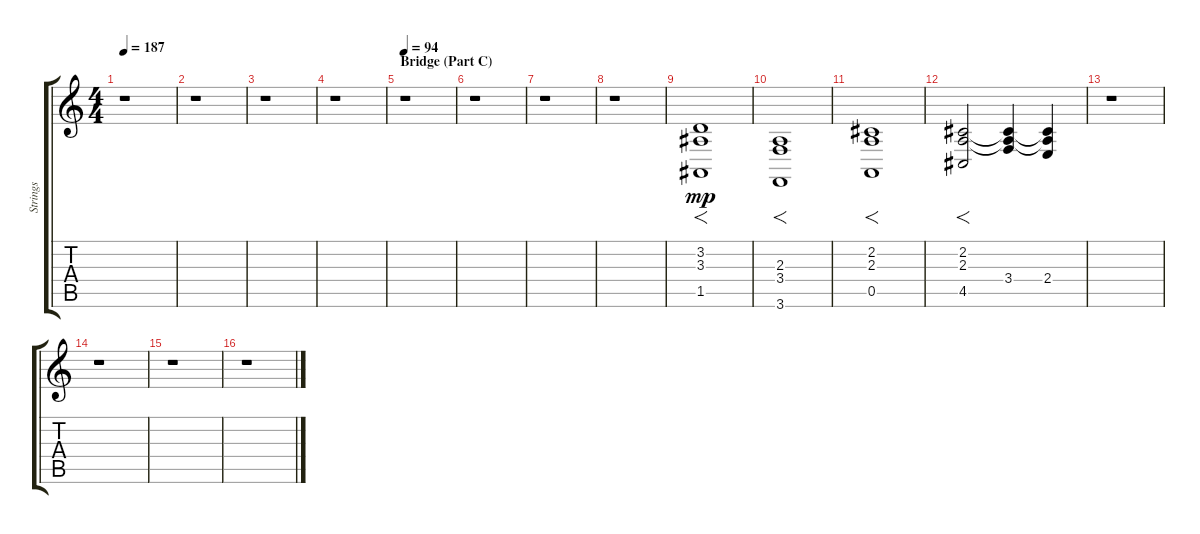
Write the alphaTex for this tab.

\track ("Strings" "Strings") {instrument stringensemble1}
\staff {score tabs}
\tuning (E4 B3 G3 D3 A2 D2) {hide}
\ts (4 4)
\tempo 187
\clef g2
\ks c
r.1{dy mp} |
r.1 |
r.1 |
r.1 |
\section ("" "Bridge (Part C)")
\tempo 94
r.1 |
r.1 |
r.1 |
r.1 |
(3.2 3.3 1.5).1{f} |
(2.3 3.4 3.6).1{f} |
(2.2 2.3 0.5).1{f} |
(2.2 2.3 4.5).2{f} (2.2{t} 2.3{t} 3.4).4 (2.2{t} 2.3{t} 2.4).4 |
r.1 |
r.1 |
r.1 |
r.1
